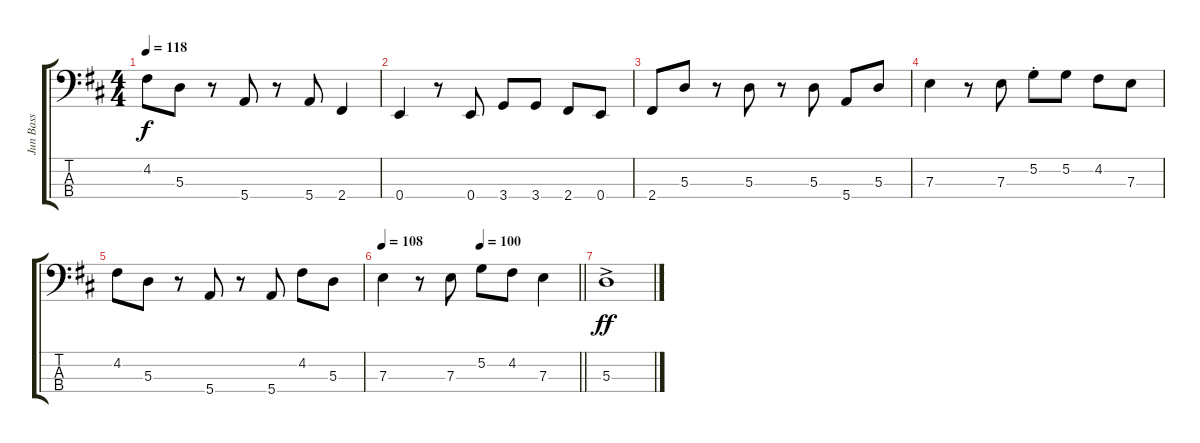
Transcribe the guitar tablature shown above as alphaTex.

\track ("Jun Bass" "Jun Bass") {instrument electricbassfinger}
\staff {score tabs}
\tuning (G2 D2 A1 E1) {hide}
\ts (4 4)
\tempo 118
\clef f4
\ks d
4.2.8{dy f} 5.3.8 r.8 5.4.8 r.8 5.4.8 2.4.4 |
0.4.4 r.8 0.4.8 3.4.8 3.4.8 2.4.8 0.4.8 |
2.4.8 5.3.8 r.8 5.3.8 r.8 5.3.8 5.4.8 5.3.8 |
7.3.4 r.8 7.3.8 5.2{st}.8 5.2.8 4.2.8 7.3.8 |
4.2.8 5.3.8 r.8 5.4.8 r.8 5.4.8 4.2.8 5.3.8 |
\tempo 108
\tempo (100 0.5)
\barLineRight lightlight
7.3.4 r.8 7.3.8 5.2.8 4.2.8 7.3.4 |
5.3{ac}.1{dy ff}
